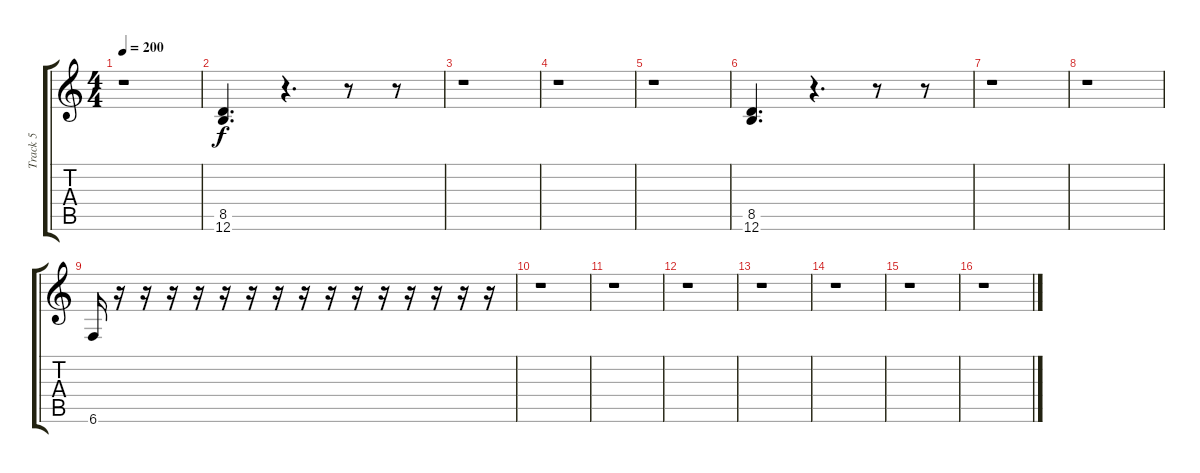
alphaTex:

\track ("Track 5" "Track 5") {instrument distortionguitar}
\staff {score tabs}
\tuning (Db4 Ab3 E3 B2 Gb2 B1) {hide}
\ts (4 4)
\tempo 200
\clef g2
\ks c
r.1{dy f} |
(8.5 12.6).4{d} r.4{d} r.8 r.8 |
r.1 |
r.1 |
r.1 |
(8.5 12.6).4{d} r.4{d} r.8 r.8 |
r.1 |
r.1 |
6.6.16 r.16 r.16 r.16 r.16 r.16 r.16 r.16 r.16 r.16 r.16 r.16 r.16 r.16 r.16 r.16 |
r.1 |
r.1 |
r.1 |
r.1 |
r.1 |
r.1 |
r.1
